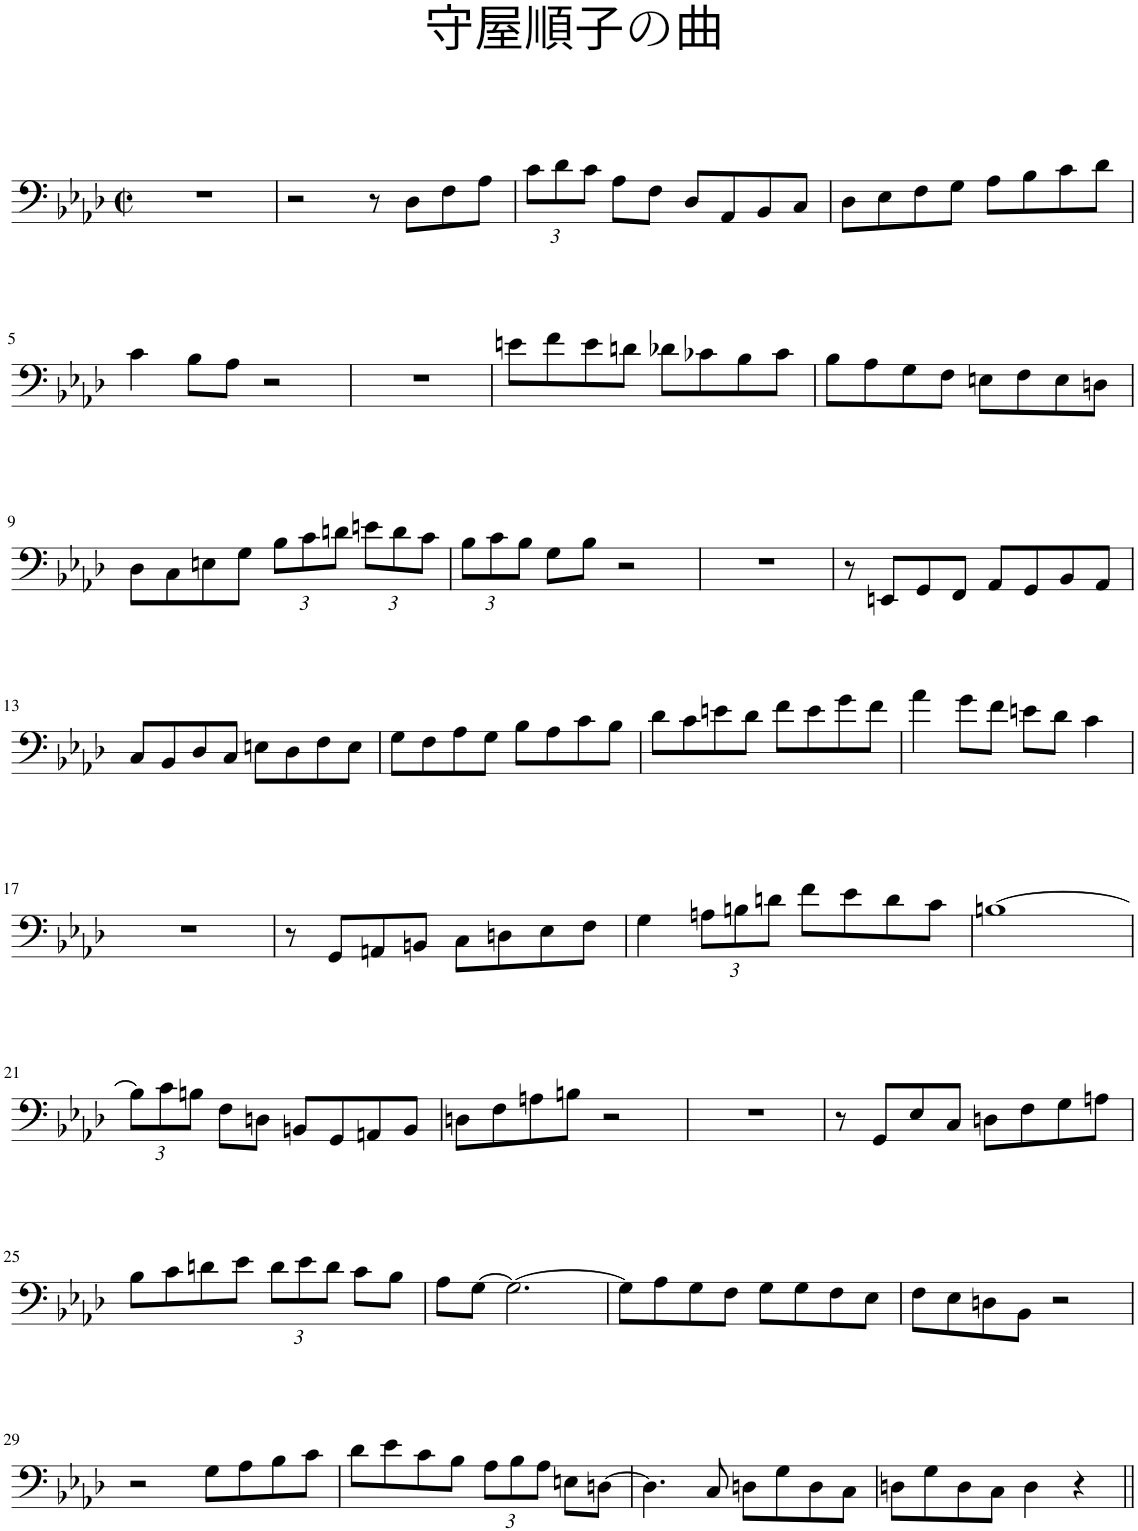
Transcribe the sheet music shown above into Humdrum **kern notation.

**kern
*part1
*staff1
*I"バリトン サクソフォーン
*clefF4
*ITrd12c21
*k[b-e-a-d-]
*M2/2
*met(c|)
=1
1r
=2
2r
8r
8D-\L
8F\
8A-\J
=3
*Xbrackettup
12c\L
12d-\
12c\J
8A-\L
8F\J
8D-/L
8AA-/
8BB-/
8C/J
=4
8D-\L
8E-\
8F\
8G\J
8A-\L
8B-\
8c\
8d-\J
!!LO:LB:g=z
=5
4c\
8B-\L
8A-\J
2r
=6
1r
=7
8en\L
8f\
8e\
8dn\J
8d-X\L
8c-X\
8B-\
8c-\J
=8
8B-\L
8A-\
8G\
8F\J
8En\L
8F\
8E\
8Dn\J
!!LO:LB:g=z
=9
8D-\L
8C\
8En\
8G\J
12B-\L
12c\
12dn\J
12en\L
12d\
12c\J
=10
12B-\L
12c\
12B-\J
8G\L
8B-\J
2r
=11
1r
=12
8r
8EEn/L
8GG/
8FF/J
8AA-/L
8GG/
8BB-/
8AA-/J
!!LO:LB:g=z
=13
8C/L
8BB-/
8D-/
8C/J
8En\L
8D-\
8F\
8E\J
=14
8G\L
8F\
8A-\
8G\J
8B-\L
8A-\
8c\
8B-\J
=15
8d-\L
8c\
8en\
8d-\J
8f\L
8e\
8g\
8f\J
=16
4a-\
8g\L
8f\J
8en\L
8d-\J
4c\
!!LO:LB:g=z
=17
1r
=18
8r
8GG/L
8AAn/
8BBn/J
8C\L
8Dn\
8E-\
8F\J
=19
4G\
12An\L
12Bn\
12dn\J
8f\L
8e-\
8d\
8c\J
=20
[1Bn
!!LO:LB:g=z
=21
12B\L]
12c\
12Bn\J
8F\L
8Dn\J
8BBn/L
8GG/
8AAn/
8BB/J
=22
8Dn\L
8F\
8An\
8Bn\J
2r
=23
1r
=24
8r
8GG/L
8E-/
8C/J
8Dn\L
8F\
8G\
8An\J
!!LO:LB:g=z
=25
8B-\L
8c\
8dn\
8e-\J
12d\L
12e-\
12d\J
8c\L
8B-\J
=26
8A-\L
[8G\J
2.G\_
=27
8G\L]
8A-\
8G\
8F\J
8G\L
8G\
8F\
8E-\J
=28
8F\L
8E-\
8Dn\
8BB-\J
2r
!!LO:LB:g=z
=29
2r
8G\L
8A-\
8B-\
8c\J
=30
8d-\L
8e-\
8c\
8B-\J
12A-\L
12B-\
12A-\J
8En\L
[8Dn\J
=31
4.D\]
8C/
8Dn\L
8G\
8D\
8C\J
=32
8Dn\L
8G\
8D\
8C\J
4D\
4r
=||
*-
